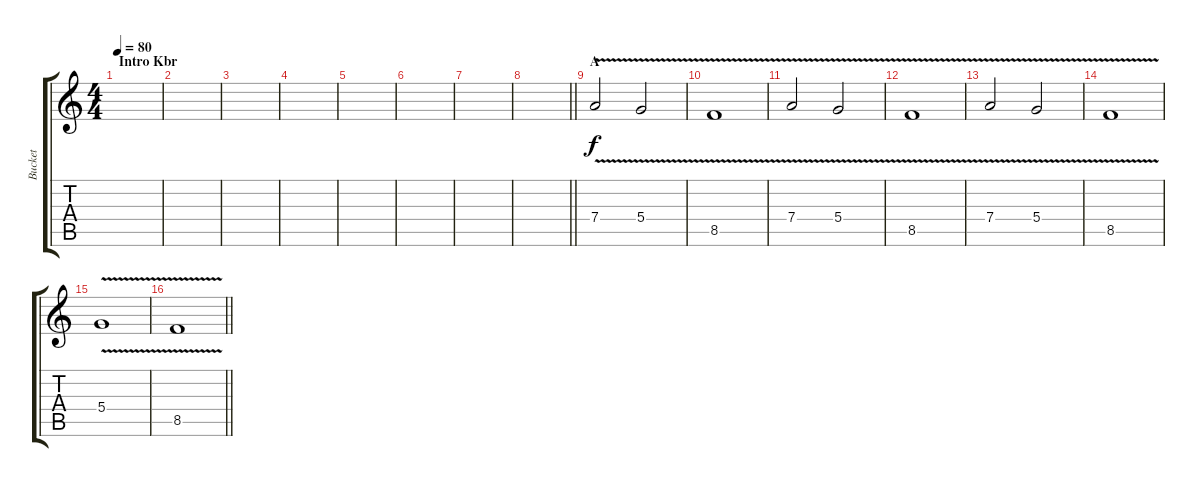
\track ("Bucket" "Bucket") {instrument overdrivenguitar}
\staff {score tabs}
\tuning (E4 B3 G3 D3 A2 E2) {hide}
\ts (4 4)
\section ("" "Intro Kbr")
\tempo 80
\clef g2
\ks c
|
|
|
|
|
|
|
\barLineRight lightlight
|
\section ("" "A")
7.4{v}.2 5.4{v}.2 |
8.5{v}.1 |
7.4{v}.2 5.4{v}.2 |
8.5{v}.1 |
7.4{v}.2 5.4{v}.2 |
8.5{v}.1 |
5.4{v}.1 |
\barLineRight lightlight
8.5{v}.1
